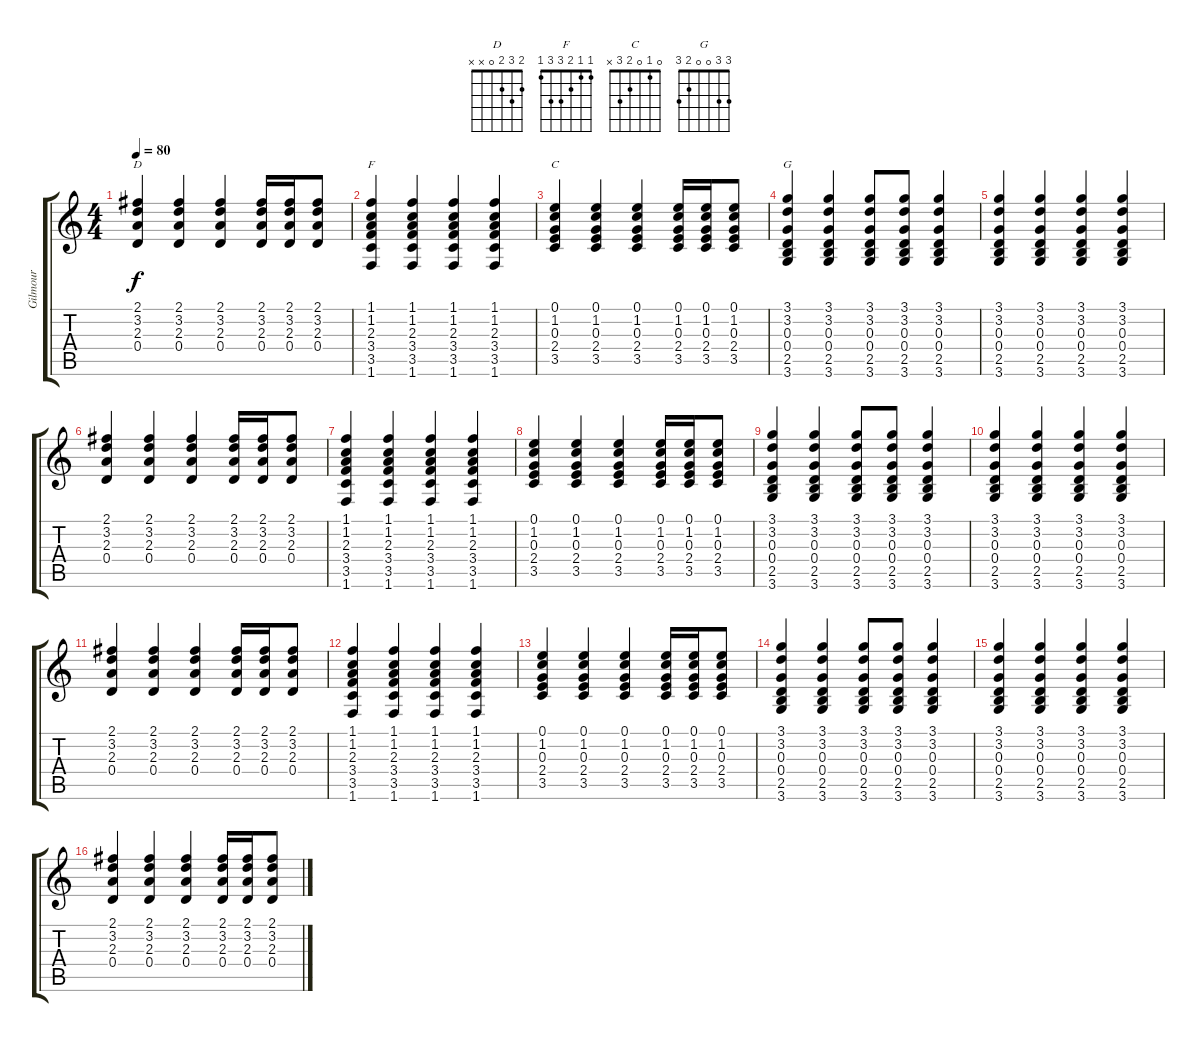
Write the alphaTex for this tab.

\track ("Gilmour" "Gilmour") {instrument acousticguitarsteel}
\staff {score tabs}
\tuning (E4 B3 G3 D3 A2 E2) {hide}
\chord ("D" 2 3 2 0 x x)
\chord ("F" 1 1 2 3 3 1)
\chord ("C" 0 1 0 2 3 x)
\chord ("G" 3 3 0 0 2 3)
\ts (4 4)
\tempo 80
\clef g2
\ks c
(2.1 3.2 2.3 0.4).4{ch "D" dy f} (2.1 3.2 2.3 0.4).4 (2.1 3.2 2.3 0.4).4 (2.1 3.2 2.3 0.4).16 (2.1 3.2 2.3 0.4).16 (2.1 3.2 2.3 0.4).8 |
(1.1 1.2 2.3 3.4 3.5 1.6).4{ch "F"} (1.1 1.2 2.3 3.4 3.5 1.6).4 (1.1 1.2 2.3 3.4 3.5 1.6).4 (1.1 1.2 2.3 3.4 3.5 1.6).4 |
(0.1 1.2 0.3 2.4 3.5).4{ch "C"} (0.1 1.2 0.3 2.4 3.5).4 (0.1 1.2 0.3 2.4 3.5).4 (0.1 1.2 0.3 2.4 3.5).16 (0.1 1.2 0.3 2.4 3.5).16 (0.1 1.2 0.3 2.4 3.5).8 |
(3.1 3.2 0.3 0.4 2.5 3.6).4{ch "G"} (3.1 3.2 0.3 0.4 2.5 3.6).4 (3.1 3.2 0.3 0.4 2.5 3.6).8 (3.1 3.2 0.3 0.4 2.5 3.6).8 (3.1 3.2 0.3 0.4 2.5 3.6).4 |
(3.1 3.2 0.3 0.4 2.5 3.6).4 (3.1 3.2 0.3 0.4 2.5 3.6).4 (3.1 3.2 0.3 0.4 2.5 3.6).4 (3.1 3.2 0.3 0.4 2.5 3.6).4 |
(2.1 3.2 2.3 0.4).4 (2.1 3.2 2.3 0.4).4 (2.1 3.2 2.3 0.4).4 (2.1 3.2 2.3 0.4).16 (2.1 3.2 2.3 0.4).16 (2.1 3.2 2.3 0.4).8 |
(1.1 1.2 2.3 3.4 3.5 1.6).4 (1.1 1.2 2.3 3.4 3.5 1.6).4 (1.1 1.2 2.3 3.4 3.5 1.6).4 (1.1 1.2 2.3 3.4 3.5 1.6).4 |
(0.1 1.2 0.3 2.4 3.5).4 (0.1 1.2 0.3 2.4 3.5).4 (0.1 1.2 0.3 2.4 3.5).4 (0.1 1.2 0.3 2.4 3.5).16 (0.1 1.2 0.3 2.4 3.5).16 (0.1 1.2 0.3 2.4 3.5).8 |
(3.1 3.2 0.3 0.4 2.5 3.6).4 (3.1 3.2 0.3 0.4 2.5 3.6).4 (3.1 3.2 0.3 0.4 2.5 3.6).8 (3.1 3.2 0.3 0.4 2.5 3.6).8 (3.1 3.2 0.3 0.4 2.5 3.6).4 |
(3.1 3.2 0.3 0.4 2.5 3.6).4 (3.1 3.2 0.3 0.4 2.5 3.6).4 (3.1 3.2 0.3 0.4 2.5 3.6).4 (3.1 3.2 0.3 0.4 2.5 3.6).4 |
(2.1 3.2 2.3 0.4).4 (2.1 3.2 2.3 0.4).4 (2.1 3.2 2.3 0.4).4 (2.1 3.2 2.3 0.4).16 (2.1 3.2 2.3 0.4).16 (2.1 3.2 2.3 0.4).8 |
(1.1 1.2 2.3 3.4 3.5 1.6).4 (1.1 1.2 2.3 3.4 3.5 1.6).4 (1.1 1.2 2.3 3.4 3.5 1.6).4 (1.1 1.2 2.3 3.4 3.5 1.6).4 |
(0.1 1.2 0.3 2.4 3.5).4 (0.1 1.2 0.3 2.4 3.5).4 (0.1 1.2 0.3 2.4 3.5).4 (0.1 1.2 0.3 2.4 3.5).16 (0.1 1.2 0.3 2.4 3.5).16 (0.1 1.2 0.3 2.4 3.5).8 |
(3.1 3.2 0.3 0.4 2.5 3.6).4 (3.1 3.2 0.3 0.4 2.5 3.6).4 (3.1 3.2 0.3 0.4 2.5 3.6).8 (3.1 3.2 0.3 0.4 2.5 3.6).8 (3.1 3.2 0.3 0.4 2.5 3.6).4 |
(3.1 3.2 0.3 0.4 2.5 3.6).4 (3.1 3.2 0.3 0.4 2.5 3.6).4 (3.1 3.2 0.3 0.4 2.5 3.6).4 (3.1 3.2 0.3 0.4 2.5 3.6).4 |
(2.1 3.2 2.3 0.4).4 (2.1 3.2 2.3 0.4).4 (2.1 3.2 2.3 0.4).4 (2.1 3.2 2.3 0.4).16 (2.1 3.2 2.3 0.4).16 (2.1 3.2 2.3 0.4).8
